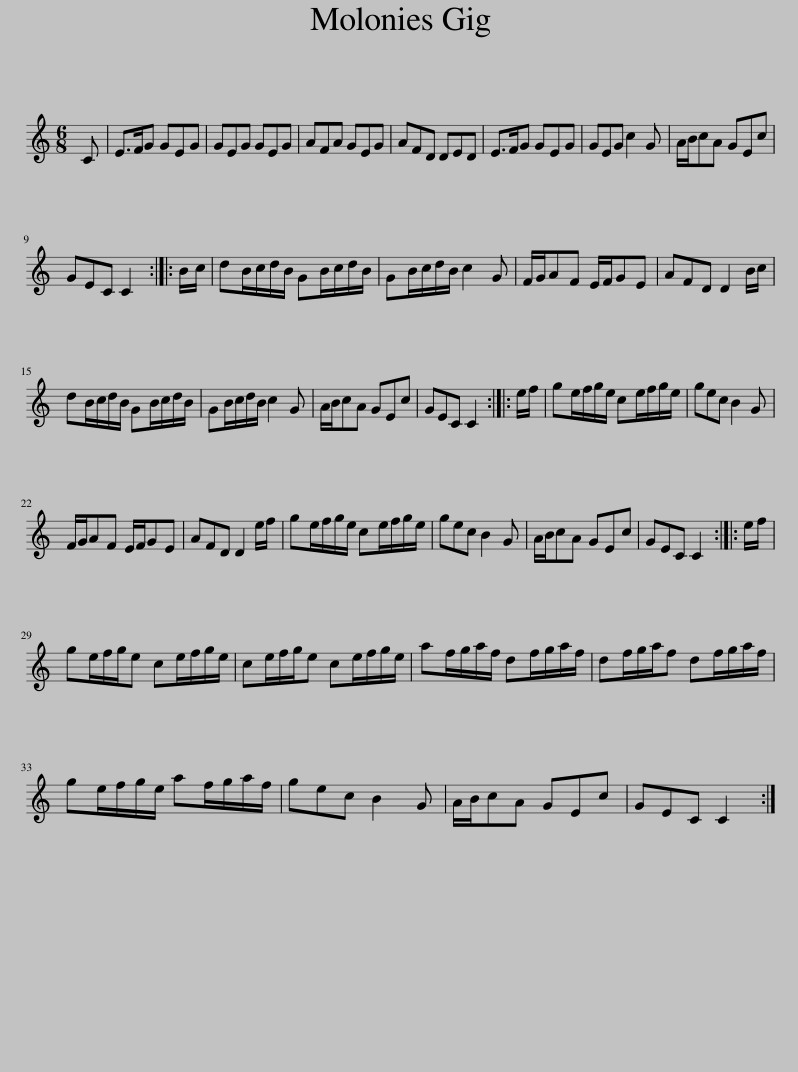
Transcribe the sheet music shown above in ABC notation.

X:1
L:1/8
M:6/8
I:linebreak $
K:C
V:1 treble
V:1
 C | E>FG GEG | GEG GEG | AFA GEG | AFD DED | %5
 E>FG GEG | GEG c2 G | A/B/cA GEc |$ GEC C2 :: B/c/ | %10
 dB/c/d/B/ GB/c/d/B/ | GB/c/d/B/ c2 G | F/G/AF E/F/GE | AFD D2 B/c/ |$ dB/c/d/B/ GB/c/d/B/ | %15
 GB/c/d/B/ c2 G | A/B/cA GEc | GEC C2 :: e/f/ | ge/f/g/e/ ce/f/g/e/ | %20
 gec B2 G |$ F/G/AF E/F/GE | AFD D2 e/f/ | ge/f/g/e/ ce/f/g/e/ | gec B2 G | %25
 A/B/cA GEc | GEC C2 :: e/f/ |$ ge/f/g/e ce/f/g/e/ | ce/f/g/e ce/f/g/e/ | %30
 af/g/a/f/ df/g/a/f/ | df/g/a/f df/g/a/f/ |$ ge/f/g/e/ af/g/a/f/ | gec B2 G | A/B/cA GEc | %35
 GEC C2 :| %36
